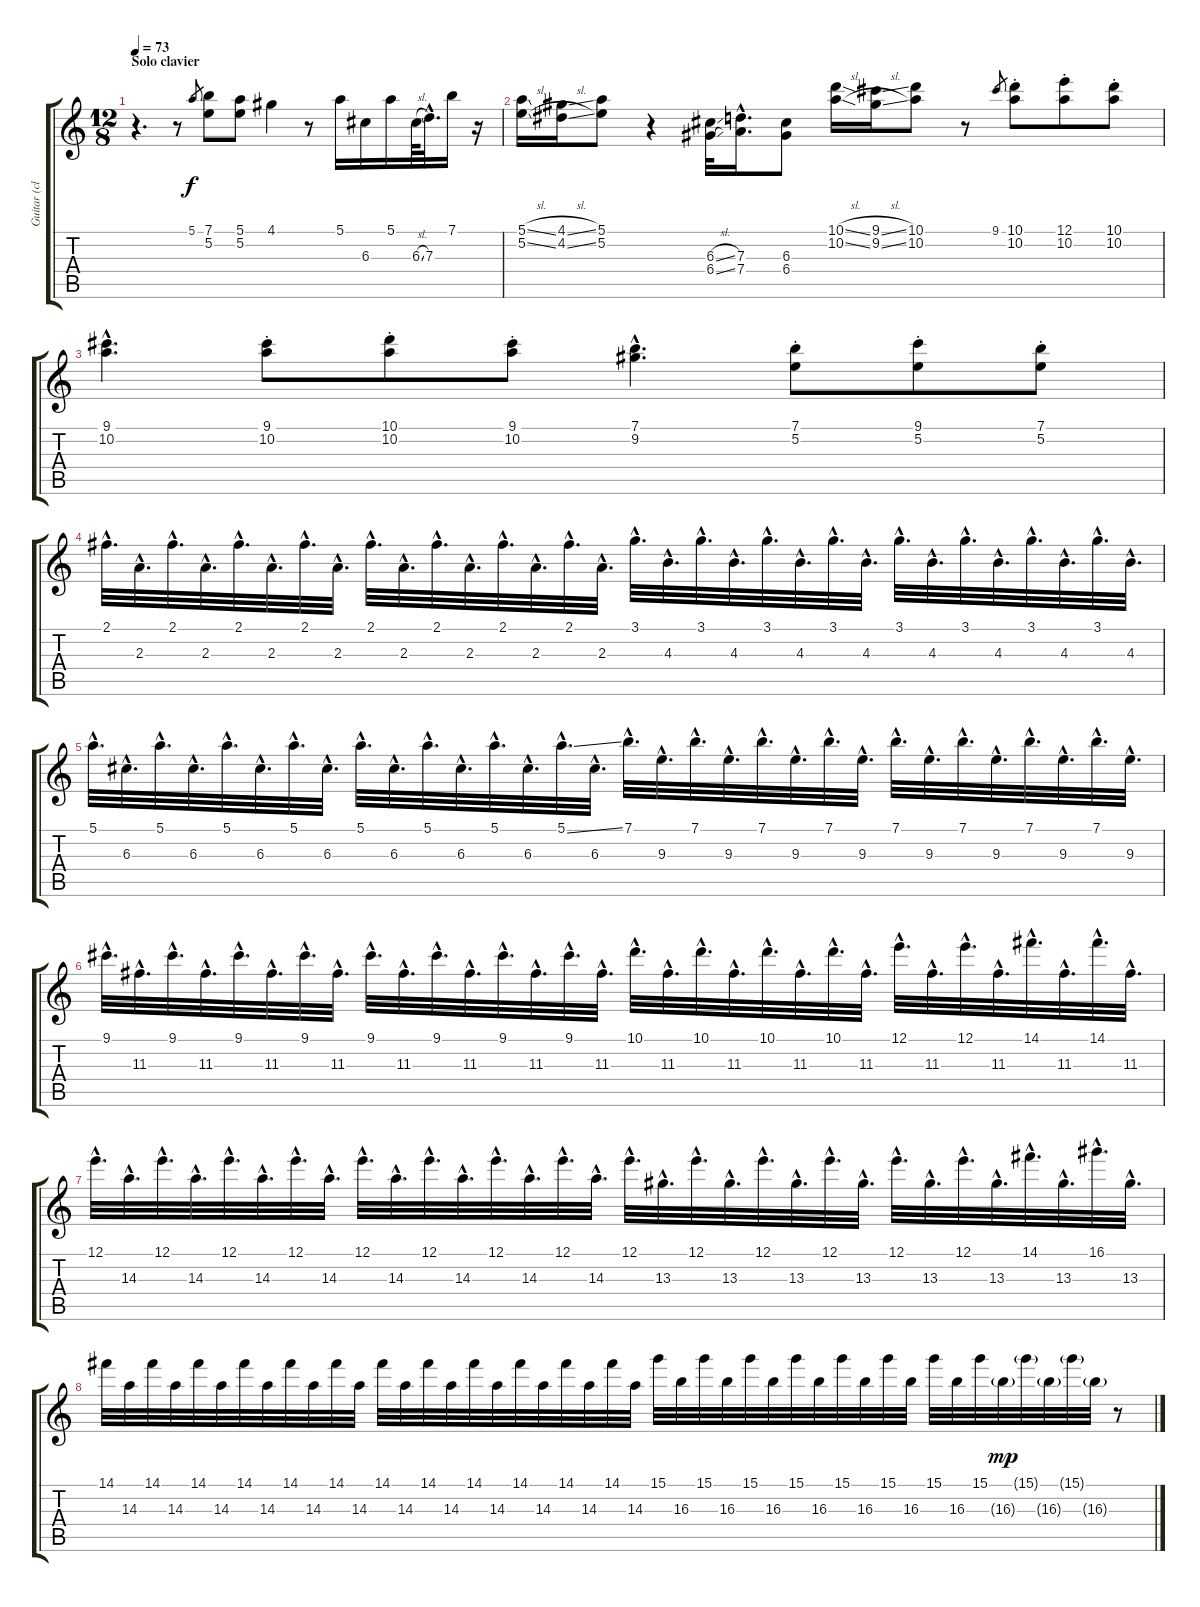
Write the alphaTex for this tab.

\track ("Guitar (clean 1)" "Guitar (cl") {instrument electricguitarjazz}
\staff {score tabs}
\tuning (E4 B3 G3 D3 A2 E2) {hide}
\ts (12 8)
\section ("" "Solo clavier")
\tempo 73
\clef g2
\ks c
r.4{d dy f volume 7} r.8 5.1.8{gr} (7.1 5.2).8 (5.1 5.2).8 4.1.4 r.8 5.1.16 6.3.16 5.1.16 6.3{sl}.64 7.3{hac}.32{d} 7.1.16 r.16 |
(5.1{sl} 5.2{sl}).16{volume 7} (4.1{sl} 4.2{sl}).16 (5.1 5.2).8 r.4 (6.3{sl} 6.4{sl}).32 (7.3{hac} 7.4{hac}).16{d} (6.3 6.4).8 (10.1{sl} 10.2{sl}).16 (9.1{sl} 9.2{sl}).16 (10.1 10.2).8 r.8 9.1.8{gr} (10.1{st} 10.2{st}).8 (12.1{st} 10.2{st}).8 (10.1{st} 10.2{st}).8 |
(9.1{hac} 10.2{hac}).4{d volume 7} (9.1{st} 10.2{st}).8 (10.1{st} 10.2{st}).8 (9.1{st} 10.2{st}).8 (7.1{hac} 9.2{hac}).4{d} (7.1{st} 5.2{st}).8 (9.1{st} 5.2{st}).8 (7.1{st} 5.2{st}).8 |
2.1{hac}.32{d volume 7} 2.3{hac}.32{d} 2.1{hac}.32{d} 2.3{hac}.32{d} 2.1{hac}.32{d} 2.3{hac}.32{d} 2.1{hac}.32{d} 2.3{hac}.32{d} 2.1{hac}.32{d} 2.3{hac}.32{d} 2.1{hac}.32{d} 2.3{hac}.32{d} 2.1{hac}.32{d} 2.3{hac}.32{d} 2.1{hac}.32{d} 2.3{hac}.32{d} 3.1{hac}.32{d} 4.3{hac}.32{d} 3.1{hac}.32{d} 4.3{hac}.32{d} 3.1{hac}.32{d} 4.3{hac}.32{d} 3.1{hac}.32{d} 4.3{hac}.32{d} 3.1{hac}.32{d} 4.3{hac}.32{d} 3.1{hac}.32{d} 4.3{hac}.32{d} 3.1{hac}.32{d} 4.3{hac}.32{d} 3.1{hac}.32{d} 4.3{hac}.32{d} |
5.1{hac}.32{d volume 7} 6.3{hac}.32{d} 5.1{hac}.32{d} 6.3{hac}.32{d} 5.1{hac}.32{d} 6.3{hac}.32{d} 5.1{hac}.32{d} 6.3{hac}.32{d} 5.1{hac}.32{d} 6.3{hac}.32{d} 5.1{hac}.32{d} 6.3{hac}.32{d} 5.1{hac}.32{d} 6.3{hac}.32{d} 5.1{ss hac}.32{d} 6.3{hac}.32{d} 7.1{hac}.32{d} 9.3{hac}.32{d} 7.1{hac}.32{d} 9.3{hac}.32{d} 7.1{hac}.32{d} 9.3{hac}.32{d} 7.1{hac}.32{d} 9.3{hac}.32{d} 7.1{hac}.32{d} 9.3{hac}.32{d} 7.1{hac}.32{d} 9.3{hac}.32{d} 7.1{hac}.32{d} 9.3{hac}.32{d} 7.1{hac}.32{d} 9.3{hac}.32{d} |
9.1{hac}.32{d volume 7} 11.3{hac}.32{d} 9.1{hac}.32{d} 11.3{hac}.32{d} 9.1{hac}.32{d} 11.3{hac}.32{d} 9.1{hac}.32{d} 11.3{hac}.32{d} 9.1{hac}.32{d} 11.3{hac}.32{d} 9.1{hac}.32{d} 11.3{hac}.32{d} 9.1{hac}.32{d} 11.3{hac}.32{d} 9.1{hac}.32{d} 11.3{hac}.32{d} 10.1{hac}.32{d} 11.3{hac}.32{d} 10.1{hac}.32{d} 11.3{hac}.32{d} 10.1{hac}.32{d} 11.3{hac}.32{d} 10.1{hac}.32{d} 11.3{hac}.32{d} 12.1{hac}.32{d} 11.3{hac}.32{d} 12.1{hac}.32{d} 11.3{hac}.32{d} 14.1{hac}.32{d} 11.3{hac}.32{d} 14.1{hac}.32{d} 11.3{hac}.32{d} |
12.1{hac}.32{d volume 7} 14.3{hac}.32{d} 12.1{hac}.32{d} 14.3{hac}.32{d} 12.1{hac}.32{d} 14.3{hac}.32{d} 12.1{hac}.32{d} 14.3{hac}.32{d} 12.1{hac}.32{d} 14.3{hac}.32{d} 12.1{hac}.32{d} 14.3{hac}.32{d} 12.1{hac}.32{d} 14.3{hac}.32{d} 12.1{hac}.32{d} 14.3{hac}.32{d} 12.1{hac}.32{d} 13.3{hac}.32{d} 12.1{hac}.32{d} 13.3{hac}.32{d} 12.1{hac}.32{d} 13.3{hac}.32{d} 12.1{hac}.32{d} 13.3{hac}.32{d} 12.1{hac}.32{d} 13.3{hac}.32{d} 12.1{hac}.32{d} 13.3{hac}.32{d} 14.1{hac}.32{d} 13.3{hac}.32{d} 16.1{hac}.32{d} 13.3{hac}.32{d} |
14.1.32{volume 7} 14.3.32 14.1.32 14.3.32 14.1.32 14.3.32 14.1.32 14.3.32 14.1.32 14.3.32 14.1.32 14.3.32 14.1.32 14.3.32 14.1.32 14.3.32 14.1.32 14.3.32 14.1.32 14.3.32 14.1.32 14.3.32 14.1.32 14.3.32 15.1.32 16.3.32 15.1.32 16.3.32 15.1.32 16.3.32 15.1.32 16.3.32 15.1.32 16.3.32 15.1.32 16.3.32 15.1.32 16.3.32 15.1.32 16.3{g}.32{dy mp} 15.1{g}.32 16.3{g}.32 15.1{g}.32 16.3{g}.32 r.8
